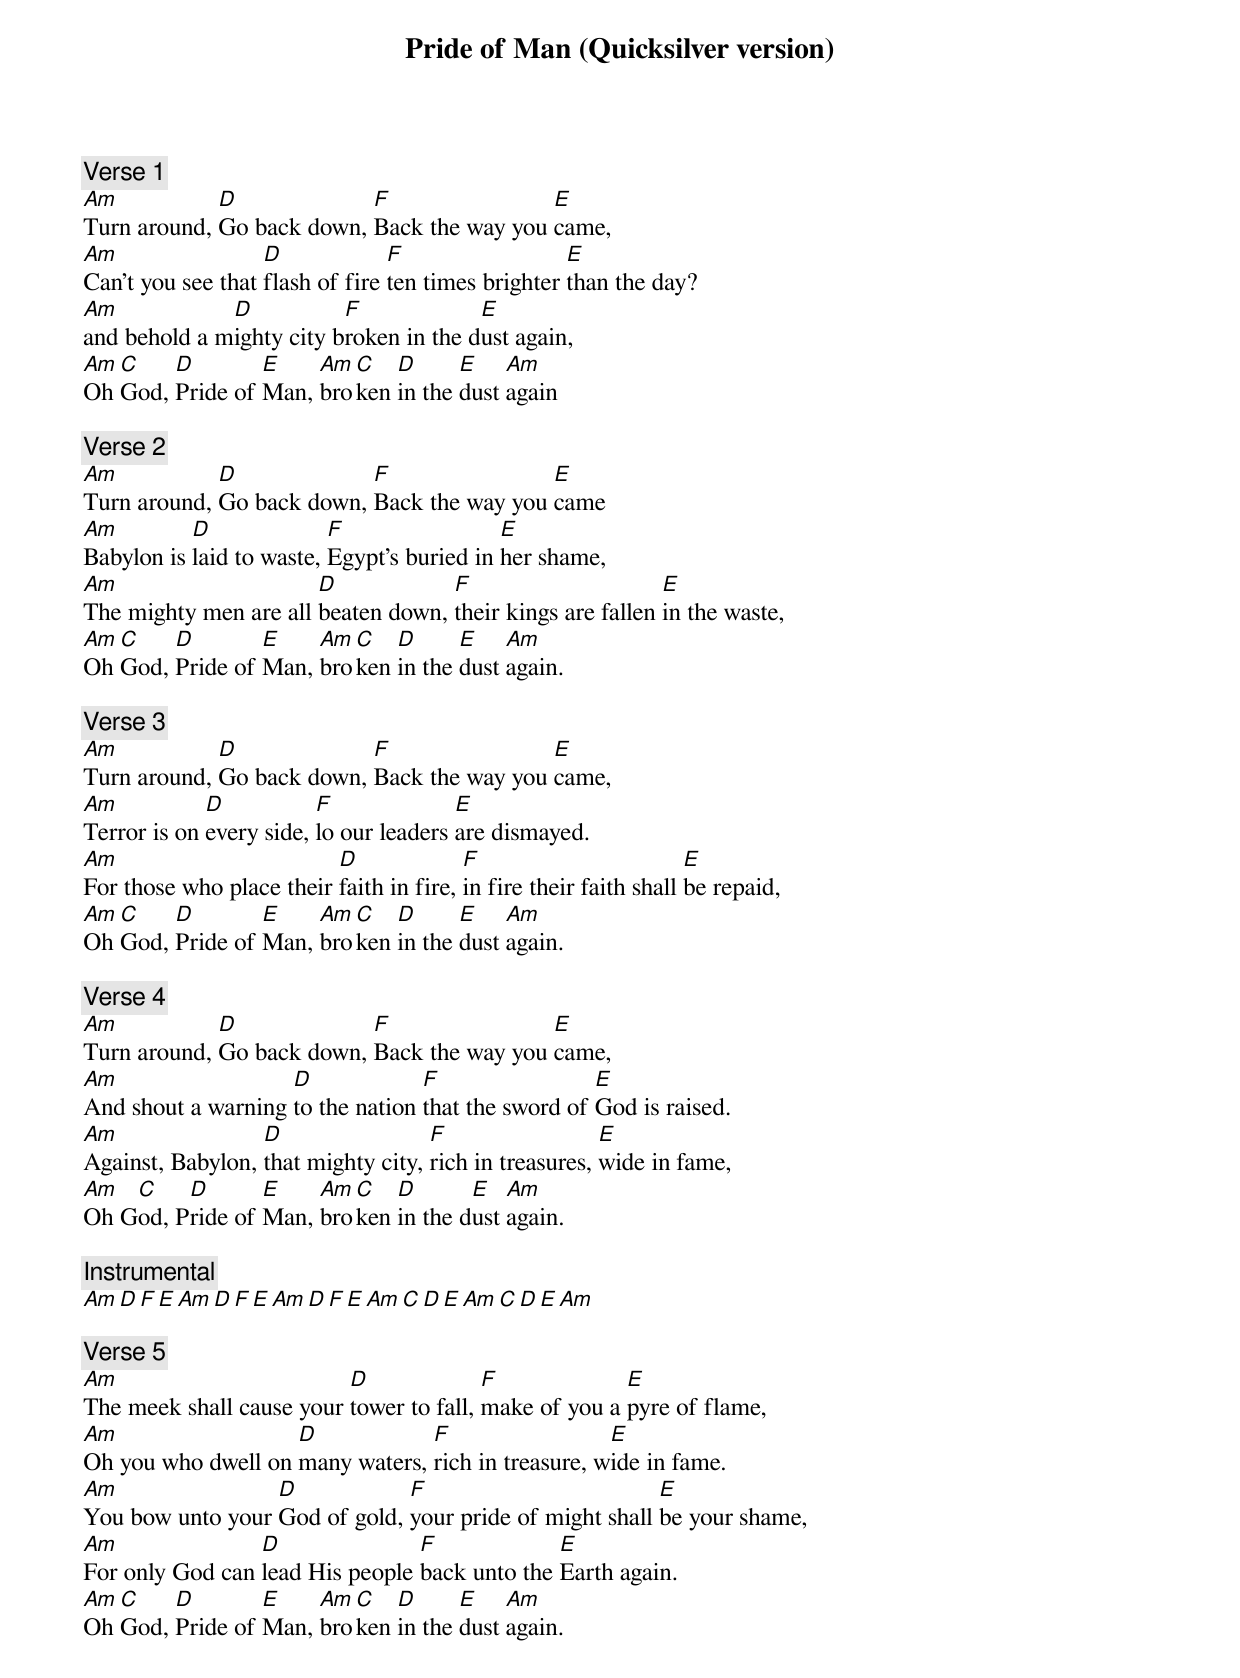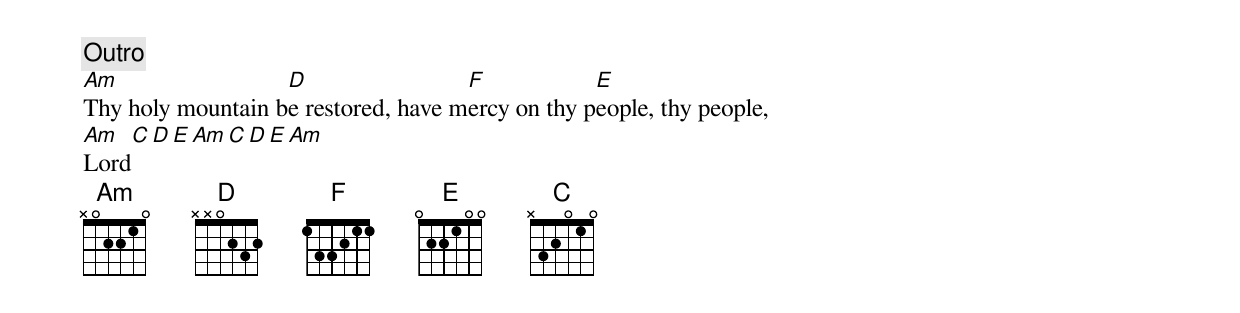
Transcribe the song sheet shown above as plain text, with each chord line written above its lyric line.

Pride of Man (Quicksilver version)


[Verse 1]
Am           D             F                E
Turn around, Go back down, Back the way you came,
Am                 D             F                  E
Can't you see that flash of fire ten times brighter than the day?
Am            D           F             E
and behold a mighty city broken in the dust again,
Am C    D        E    Am C   D      E    Am
Oh God, Pride of Man, broken in the dust again

[Verse 2]
Am           D             F                E
Turn around, Go back down, Back the way you came
Am         D              F                 E
Babylon is laid to waste, Egypt's buried in her shame,
Am                     D            F                      E
The mighty men are all beaten down, their kings are fallen in the waste,
Am C    D        E    Am C   D      E    Am
Oh God, Pride of Man, broken in the dust again.

[Verse 3]
Am           D             F                E
Turn around, Go back down, Back the way you came,
Am           D           F              E
Terror is on every side, lo our leaders are dismayed.
Am                        D              F                         E
For those who place their faith in fire, in fire their faith shall be repaid,
Am C    D        E    Am C   D      E    Am
Oh God, Pride of Man, broken in the dust again.

[Verse 4]
Am           D             F                E
Turn around, Go back down, Back the way you came,
Am                  D             F                 E
And shout a warning to the nation that the sword of God is raised.
Am                D                 F                  E
Against, Babylon, that mighty city, rich in treasures, wide in fame,
Am  C    D       E    Am C   D       E   Am
Oh God, Pride of Man, broken in the dust again.

[Instrumental]
Am  D  F  E    Am  D  F  E    Am  D  F  E   Am C  D  E  Am C D  E Am

[Verse 5]
Am                        D              F             E
The meek shall cause your tower to fall, make of you a pyre of flame,
Am                  D            F                  E
Oh you who dwell on many waters, rich in treasure, wide in fame.
Am                D            F                         E
You bow unto your God of gold, your pride of might shall be your shame,
Am               D               F             E
For only God can lead His people back unto the Earth again.
Am C    D        E    Am C   D      E    Am
Oh God, Pride of Man, broken in the dust again.

[Outro]
Am                 D                 F            E
Thy holy mountain be restored, have mercy on thy people, thy people,
Am  C  D  E   Am C   D   E   Am
Lord
